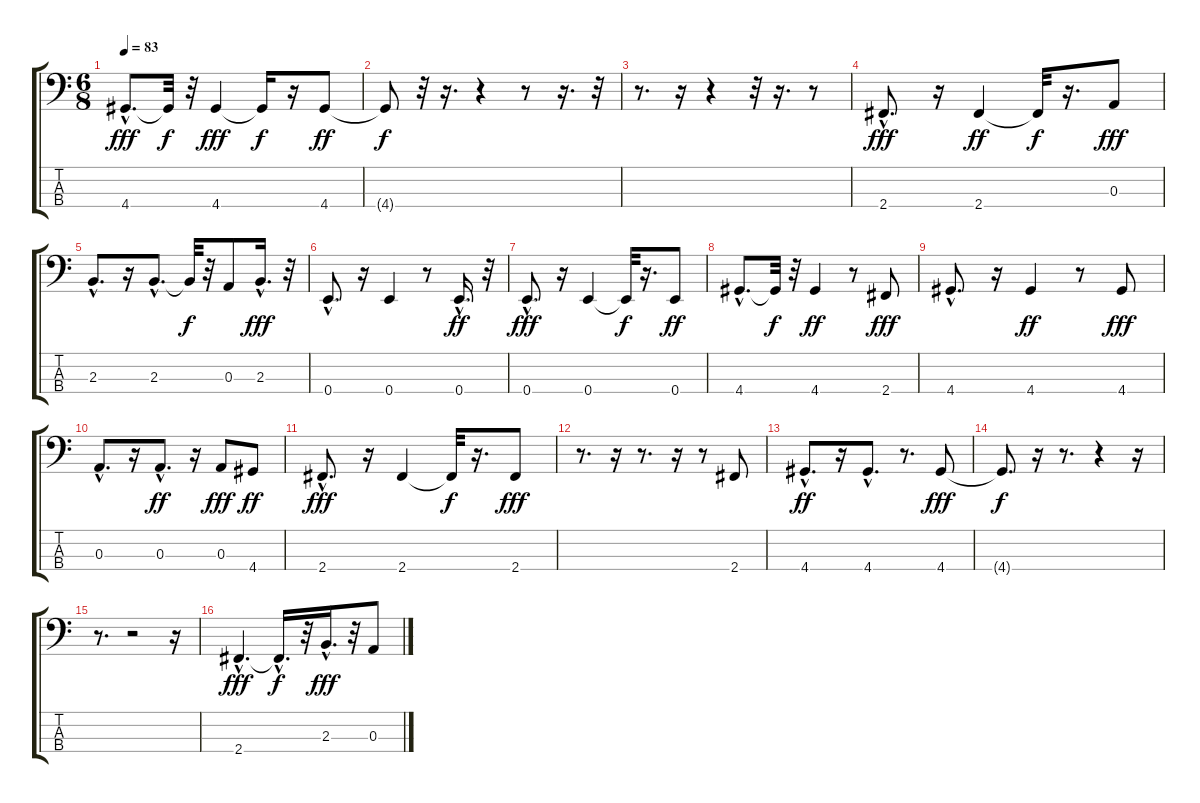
\track "" {instrument electricbassfinger}
\staff {score tabs}
\tuning (G2 D2 A1 E1) {hide}
\ts (6 8)
\tempo 83
\clef f4
\ks c
4.4{hac}.8{d dy fff} 4.4{t}.32{dy f} r.32 4.4.4{dy fff} 4.4{t}.16{dy f} r.16 4.4.8{dy ff} |
4.4{t}.8{dy f} r.32 r.16{d} r.4 r.8 r.16{d} r.32 |
r.8{d} r.16 r.4 r.32 r.16{d} r.8 |
2.4{hac}.8{d dy fff} r.16 2.4.4{dy ff} 2.4{t}.32{dy f} r.16{d} 0.3.8{dy fff} |
2.3{hac}.8{d} r.16 2.3{hac}.8{d} 2.3{t}.32{dy f} r.32 0.3.8 2.3{hac}.16{d dy fff} r.32 |
0.4{hac}.8{d} r.16 0.4.4 r.8 0.4{hac}.16{d dy ff} r.32 |
0.4{hac}.8{d dy fff} r.16 0.4.4 0.4{t}.32{dy f} r.16{d} 0.4.8{dy ff} |
4.4{hac}.8{d} 4.4{t}.32{dy f} r.32 4.4.4{dy ff} r.8 2.4.8{dy fff} |
4.4{hac}.8{d} r.16 4.4.4{dy ff} r.8 4.4.8{dy fff} |
0.3{hac}.8{d} r.16 0.3{hac}.8{d dy ff} r.16 0.3.8{dy fff} 4.4.8{dy ff} |
2.4{hac}.8{d dy fff} r.16 2.4.4 2.4{t}.32{dy f} r.16{d} 2.4.8{dy fff} |
r.8{d} r.16 r.8{d} r.16 r.8 2.4.8 |
4.4{hac}.8{d dy ff} r.16 4.4{hac}.8{d} r.8{d} 4.4.8{dy fff} |
4.4{t}.8{d dy f} r.16 r.8{d} r.4 r.16 |
r.8{d} r.2 r.16 |
2.4{hac}.4{d dy fff} 2.4{hac t}.16{d dy f} r.32 2.3{hac}.16{d dy fff} r.32 0.3.8
